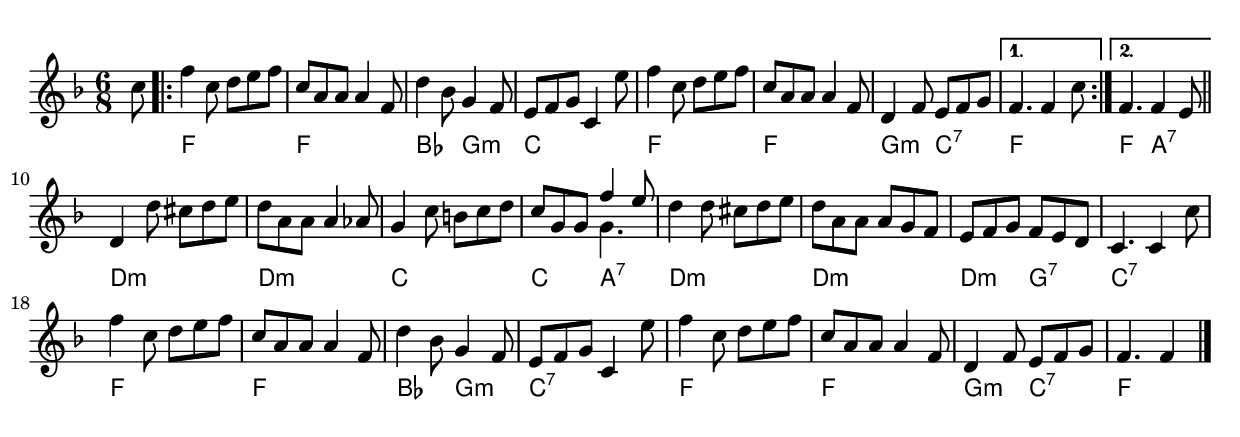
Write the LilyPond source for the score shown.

\version "2.22.0"

#(define (lower-extension pitch chbass)
    "Return re-sized markup for pitch note name."
    #{
        \markup \fontsize #-2
        #(note-name->markup pitch chbass)
    #}
)

\include "english.ly"


\paper {
   top-margin = 5\mm
   bottom-margin = 5\mm
   left-margin = 5\mm
   right-margin = 5\mm
   ragged-bottom = ##f
%   page-limit-inter-system-space=##t
%   page-limit-inter-system-space-factor=1
%   after-title-space = 10\mm
   score-markup-spacing = #'((basic-distance . 10))
   markup-system-spacing = #'((basic-distance . 5))
   system-system-spacing= #'((basic-distance . 12))
%   markup-markup-spacing = #'((basic-distance . 0))
}

\layout {
  indent = 0 \mm
  \context { 
        \ChordNames
        chordNoteNamer = #lower-extension
        \override ChordName.font-size = #0.5
  }
}

\score {
    \relative c'' {
        <<
        {
            \clef treble
            \key f \major
            \time 6/8
            \partial 8 c8 |
            \repeat volta 2 {
                f4 c8 d e f | c a a a4 f8 | d'4 bf8 g4 f8 | e f g c,4 e'8 |
                f4 c8 d e f | c a a a4 f8 | d4 f8 e f g | 
            }

            \alternative {
                {f4. f4 c'8 \bar":|."}
                {f,4. f4 e8 \bar"||"}
            }
            \break
            d4 d'8 cs d e | d a a a4 af8 | g4 c8 b c d |
            c g g 
            <<
             {
                \voiceOne
                f'4 e8
             }
             \new Voice {
                \voiceTwo g,4.
             }
            >>
            \oneVoice
            d'4 d8 cs d e | d a a a g f | e f g f e d | c4. c4 c'8 |
            f4 c8 d e f | c a a a4 f8 | d'4 bf8 g4 f8 | e f g c,4 e'8 |
            f4 c8 d e f | c a a a4 f8 | d4 f8 e f g | f4. f4 \bar"|." |
        }
        \chords {
            \partial 8 s8 |
            f2. | f | bf4. g:m | c2. | f2. | f | g4.:m c:7 | f2. | f4. a:7 |
            d2.:m | d:m | c2. | c4. a:7 | d2.:m | d:m | d4.:m g:7 | c2.:7 |
            f2. | f | bf4. g:m | c2.:7 | f2. | f | g4.:m c:7 | f4. s4 |
        }
        >>
    }
}